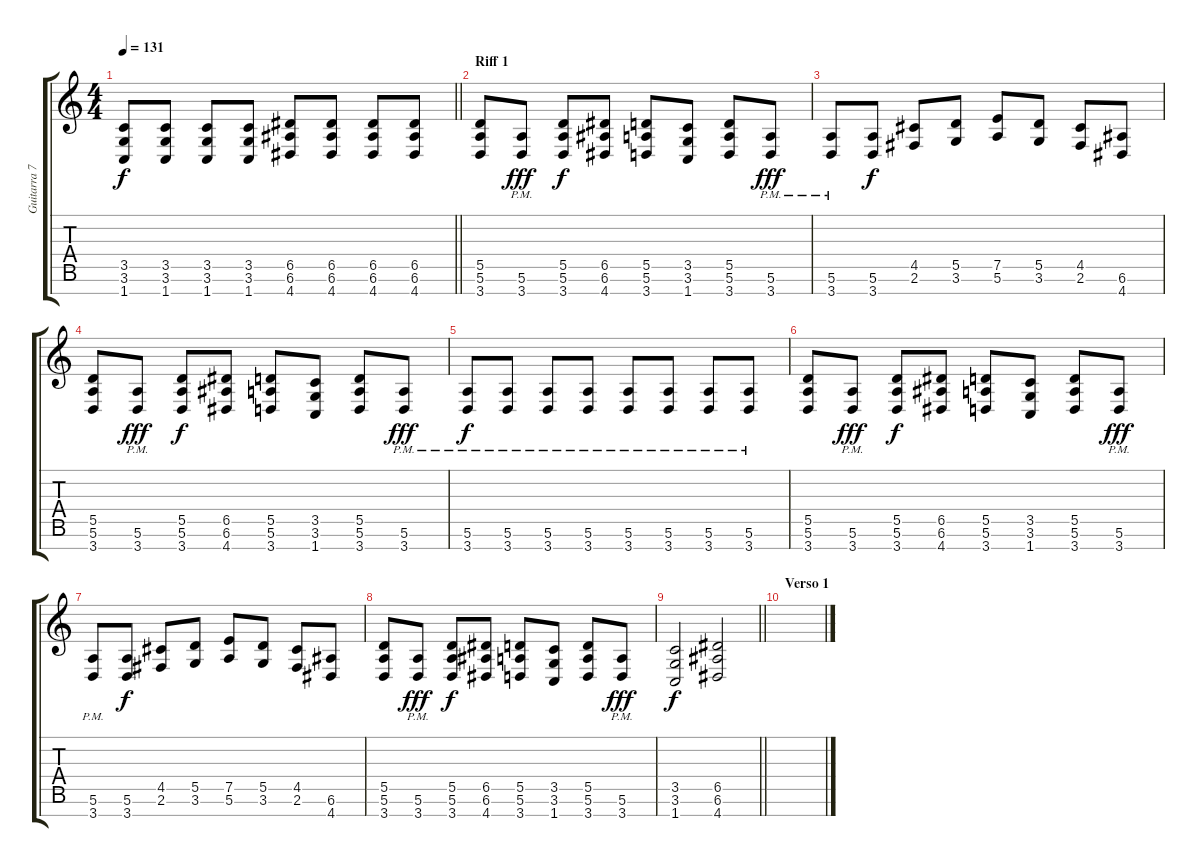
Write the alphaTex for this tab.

\track ("Guitarra 7 Cuerdas" "Guitarra 7") {instrument distortionguitar}
\staff {score tabs}
\tuning (E4 B3 G3 D3 A2 E2 B1) {hide}
\ts (4 4)
\tempo 131
\clef g2
\barLineRight lightlight
\ks c
(3.5 3.6 1.7).8{dy f} (3.5 3.6 1.7).8 (3.5 3.6 1.7).8 (3.5 3.6 1.7).8 (6.5 6.6 4.7).8 (6.5 6.6 4.7).8 (6.5 6.6 4.7).8 (6.5 6.6 4.7).8 |
\section ("" "Riff 1")
(5.5 5.6 3.7).8 (5.6{pm} 3.7{pm}).8{dy fff} (5.5 5.6 3.7).8{dy f} (6.5 6.6 4.7).8 (5.5 5.6 3.7).8 (3.5 3.6 1.7).8 (5.5 5.6 3.7).8 (5.6{pm} 3.7{pm}).8{dy fff} |
(5.6{pm} 3.7{pm}).8 (5.6 3.7).8{dy f} (4.5 2.6).8 (5.5 3.6).8 (7.5 5.6).8 (5.5 3.6).8 (4.5 2.6).8 (6.6 4.7).8 |
(5.5 5.6 3.7).8 (5.6{pm} 3.7{pm}).8{dy fff} (5.5 5.6 3.7).8{dy f} (6.5 6.6 4.7).8 (5.5 5.6 3.7).8 (3.5 3.6 1.7).8 (5.5 5.6 3.7).8 (5.6{pm} 3.7{pm}).8{dy fff} |
(5.6{pm} 3.7{pm}).8{dy f} (5.6{pm} 3.7{pm}).8 (5.6{pm} 3.7{pm}).8 (5.6{pm} 3.7{pm}).8 (5.6{pm} 3.7{pm}).8 (5.6{pm} 3.7{pm}).8 (5.6{pm} 3.7{pm}).8 (5.6{pm} 3.7{pm}).8 |
(5.5 5.6 3.7).8 (5.6{pm} 3.7{pm}).8{dy fff} (5.5 5.6 3.7).8{dy f} (6.5 6.6 4.7).8 (5.5 5.6 3.7).8 (3.5 3.6 1.7).8 (5.5 5.6 3.7).8 (5.6{pm} 3.7{pm}).8{dy fff} |
(5.6{pm} 3.7{pm}).8 (5.6 3.7).8{dy f} (4.5 2.6).8 (5.5 3.6).8 (7.5 5.6).8 (5.5 3.6).8 (4.5 2.6).8 (6.6 4.7).8 |
(5.5 5.6 3.7).8 (5.6{pm} 3.7{pm}).8{dy fff} (5.5 5.6 3.7).8{dy f} (6.5 6.6 4.7).8 (5.5 5.6 3.7).8 (3.5 3.6 1.7).8 (5.5 5.6 3.7).8 (5.6{pm} 3.7{pm}).8{dy fff} |
\barLineRight lightlight
(3.5 3.6 1.7).2{dy f} (6.5 6.6 4.7).2 |
\section ("" "Verso 1")
